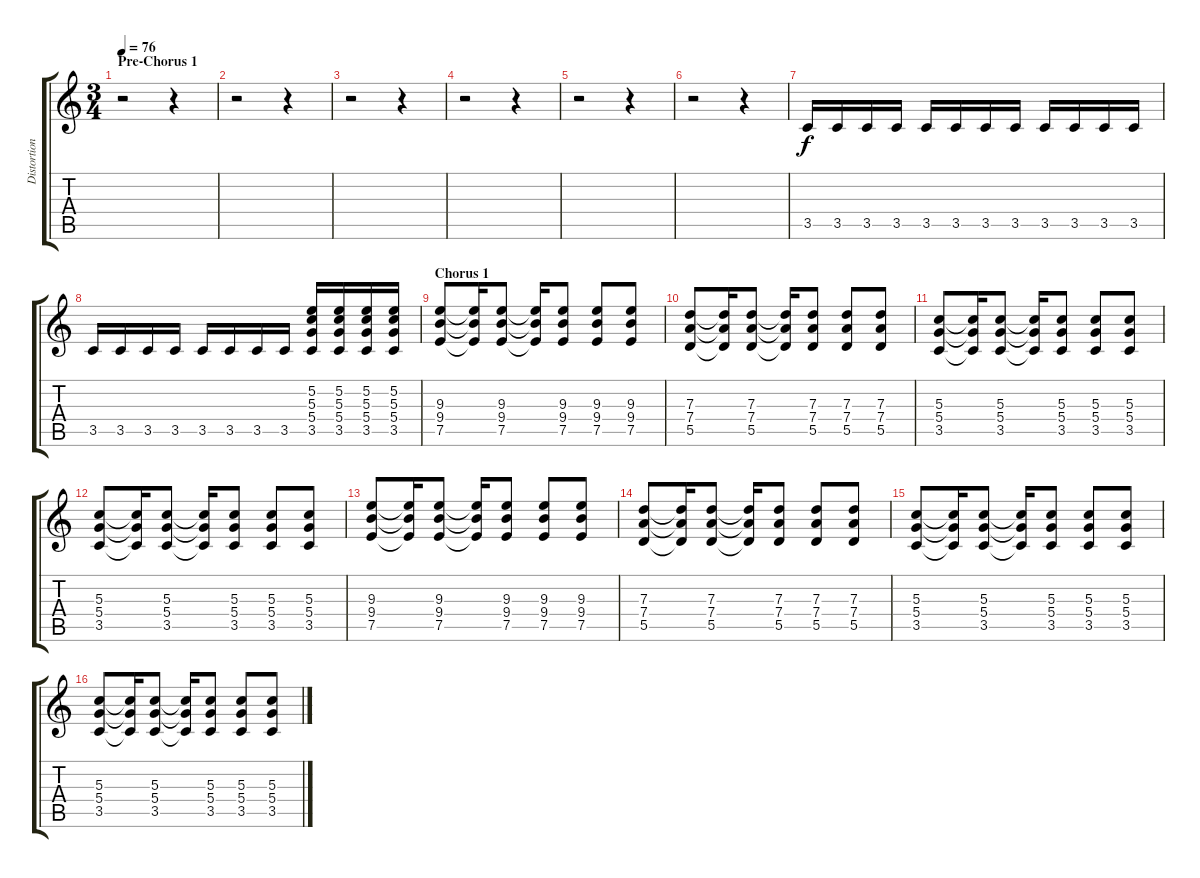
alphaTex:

\track ("Distortion Guitar 1" "Distortion") {instrument distortionguitar}
\staff {score tabs}
\tuning (E4 B3 G3 D3 A2 E2) {hide}
\ts (3 4)
\section ("" "Pre-Chorus 1")
\tempo 76
\clef g2
\ks c
r.2{dy f} r.4 |
r.2 r.4 |
r.2 r.4 |
r.2 r.4 |
r.2 r.4 |
r.2 r.4 |
3.5.16 3.5.16 3.5.16 3.5.16 3.5.16 3.5.16 3.5.16 3.5.16 3.5.16 3.5.16 3.5.16 3.5.16 |
3.5.16 3.5.16 3.5.16 3.5.16 3.5.16 3.5.16 3.5.16 3.5.16 (5.2 5.3 5.4 3.5).16 (5.2 5.3 5.4 3.5).16 (5.2 5.3 5.4 3.5).16 (5.2 5.3 5.4 3.5).16 |
\section ("" "Chorus 1")
(9.3 9.4 7.5).8 (9.3{t} 9.4{t} 7.5{t}).16 (9.3 9.4 7.5).8 (9.3{t} 9.4{t} 7.5{t}).16 (9.3 9.4 7.5).8 (9.3 9.4 7.5).8 (9.3 9.4 7.5).8 |
(7.3 7.4 5.5).8 (7.3{t} 7.4{t} 5.5{t}).16 (7.3 7.4 5.5).8 (7.3{t} 7.4{t} 5.5{t}).16 (7.3 7.4 5.5).8 (7.3 7.4 5.5).8 (7.3 7.4 5.5).8 |
(5.3 5.4 3.5).8 (5.3{t} 5.4{t} 3.5{t}).16 (5.3 5.4 3.5).8 (5.3{t} 5.4{t} 3.5{t}).16 (5.3 5.4 3.5).8 (5.3 5.4 3.5).8 (5.3 5.4 3.5).8 |
(5.3 5.4 3.5).8 (5.3{t} 5.4{t} 3.5{t}).16 (5.3 5.4 3.5).8 (5.3{t} 5.4{t} 3.5{t}).16 (5.3 5.4 3.5).8 (5.3 5.4 3.5).8 (5.3 5.4 3.5).8 |
(9.3 9.4 7.5).8 (9.3{t} 9.4{t} 7.5{t}).16 (9.3 9.4 7.5).8 (9.3{t} 9.4{t} 7.5{t}).16 (9.3 9.4 7.5).8 (9.3 9.4 7.5).8 (9.3 9.4 7.5).8 |
(7.3 7.4 5.5).8 (7.3{t} 7.4{t} 5.5{t}).16 (7.3 7.4 5.5).8 (7.3{t} 7.4{t} 5.5{t}).16 (7.3 7.4 5.5).8 (7.3 7.4 5.5).8 (7.3 7.4 5.5).8 |
(5.3 5.4 3.5).8 (5.3{t} 5.4{t} 3.5{t}).16 (5.3 5.4 3.5).8 (5.3{t} 5.4{t} 3.5{t}).16 (5.3 5.4 3.5).8 (5.3 5.4 3.5).8 (5.3 5.4 3.5).8 |
(5.3 5.4 3.5).8 (5.3{t} 5.4{t} 3.5{t}).16 (5.3 5.4 3.5).8 (5.3{t} 5.4{t} 3.5{t}).16 (5.3 5.4 3.5).8 (5.3 5.4 3.5).8 (5.3 5.4 3.5).8
